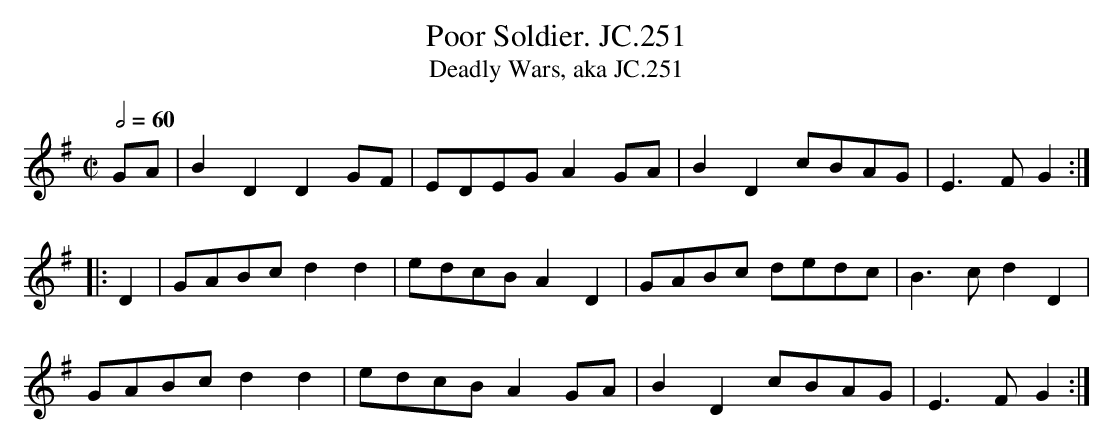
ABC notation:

X:1
T:Poor Soldier. JC.251
T:Deadly Wars, aka JC.251
M:C|
L:1/8
Q:2/4=60
K:G
GA|\\
B2D2D2GF|EDEGA2GA|B2D2cBAG|E3FG2:|
|:D2|GABcd2d2|edcBA2D2|GABc dedc|B3cd2D2|
GABcd2d2|edcBA2GA|B2D2cBAG|E3FG2:|
